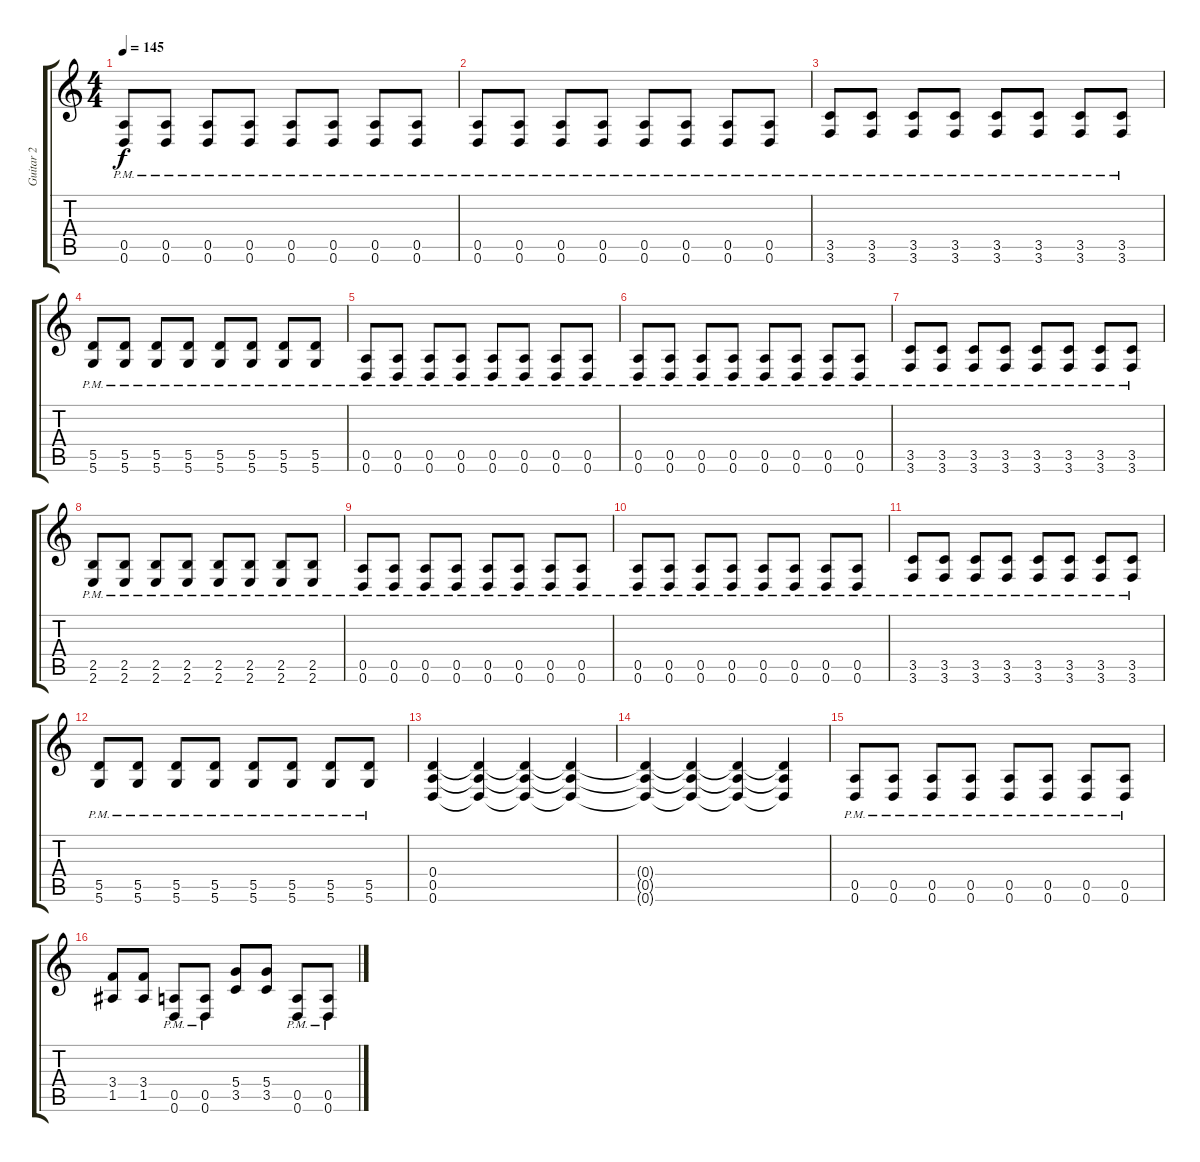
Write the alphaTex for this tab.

\track ("Guitar 2" "Guitar 2") {instrument distortionguitar}
\staff {score tabs}
\tuning (E4 B3 G3 D3 A2 D2) {hide}
\ts (4 4)
\tempo 145
\clef g2
\ks c
(0.5{pm} 0.6{pm}).8{dy f} (0.5{pm} 0.6{pm}).8 (0.5{pm} 0.6{pm}).8 (0.5{pm} 0.6{pm}).8 (0.5{pm} 0.6{pm}).8 (0.5{pm} 0.6{pm}).8 (0.5{pm} 0.6{pm}).8 (0.5{pm} 0.6{pm}).8 |
(0.5{pm} 0.6{pm}).8 (0.5{pm} 0.6{pm}).8 (0.5{pm} 0.6{pm}).8 (0.5{pm} 0.6{pm}).8 (0.5{pm} 0.6{pm}).8 (0.5{pm} 0.6{pm}).8 (0.5{pm} 0.6{pm}).8 (0.5{pm} 0.6{pm}).8 |
(3.5{pm} 3.6{pm}).8 (3.5{pm} 3.6{pm}).8 (3.5{pm} 3.6{pm}).8 (3.5{pm} 3.6{pm}).8 (3.5{pm} 3.6{pm}).8 (3.5{pm} 3.6{pm}).8 (3.5{pm} 3.6{pm}).8 (3.5{pm} 3.6{pm}).8 |
(5.5{pm} 5.6{pm}).8 (5.5{pm} 5.6{pm}).8 (5.5{pm} 5.6{pm}).8 (5.5{pm} 5.6{pm}).8 (5.5{pm} 5.6{pm}).8 (5.5{pm} 5.6{pm}).8 (5.5{pm} 5.6{pm}).8 (5.5{pm} 5.6{pm}).8 |
(0.5{pm} 0.6{pm}).8 (0.5{pm} 0.6{pm}).8 (0.5{pm} 0.6{pm}).8 (0.5{pm} 0.6{pm}).8 (0.5{pm} 0.6{pm}).8 (0.5{pm} 0.6{pm}).8 (0.5{pm} 0.6{pm}).8 (0.5{pm} 0.6{pm}).8 |
(0.5{pm} 0.6{pm}).8 (0.5{pm} 0.6{pm}).8 (0.5{pm} 0.6{pm}).8 (0.5{pm} 0.6{pm}).8 (0.5{pm} 0.6{pm}).8 (0.5{pm} 0.6{pm}).8 (0.5{pm} 0.6{pm}).8 (0.5{pm} 0.6{pm}).8 |
(3.5{pm} 3.6{pm}).8 (3.5{pm} 3.6{pm}).8 (3.5{pm} 3.6{pm}).8 (3.5{pm} 3.6{pm}).8 (3.5{pm} 3.6{pm}).8 (3.5{pm} 3.6{pm}).8 (3.5{pm} 3.6{pm}).8 (3.5{pm} 3.6{pm}).8 |
(2.5{pm} 2.6{pm}).8 (2.5{pm} 2.6{pm}).8 (2.5{pm} 2.6{pm}).8 (2.5{pm} 2.6{pm}).8 (2.5{pm} 2.6{pm}).8 (2.5{pm} 2.6{pm}).8 (2.5{pm} 2.6{pm}).8 (2.5{pm} 2.6{pm}).8 |
(0.5{pm} 0.6{pm}).8 (0.5{pm} 0.6{pm}).8 (0.5{pm} 0.6{pm}).8 (0.5{pm} 0.6{pm}).8 (0.5{pm} 0.6{pm}).8 (0.5{pm} 0.6{pm}).8 (0.5{pm} 0.6{pm}).8 (0.5{pm} 0.6{pm}).8 |
(0.5{pm} 0.6{pm}).8 (0.5{pm} 0.6{pm}).8 (0.5{pm} 0.6{pm}).8 (0.5{pm} 0.6{pm}).8 (0.5{pm} 0.6{pm}).8 (0.5{pm} 0.6{pm}).8 (0.5{pm} 0.6{pm}).8 (0.5{pm} 0.6{pm}).8 |
(3.5{pm} 3.6{pm}).8 (3.5{pm} 3.6{pm}).8 (3.5{pm} 3.6{pm}).8 (3.5{pm} 3.6{pm}).8 (3.5{pm} 3.6{pm}).8 (3.5{pm} 3.6{pm}).8 (3.5{pm} 3.6{pm}).8 (3.5{pm} 3.6{pm}).8 |
(5.5{pm} 5.6{pm}).8 (5.5{pm} 5.6{pm}).8 (5.5{pm} 5.6{pm}).8 (5.5{pm} 5.6{pm}).8 (5.5{pm} 5.6{pm}).8 (5.5{pm} 5.6{pm}).8 (5.5{pm} 5.6{pm}).8 (5.5{pm} 5.6{pm}).8 |
(0.4 0.5 0.6).4 (0.4{t} 0.5{t} 0.6{t}).4 (0.4{t} 0.5{t} 0.6{t}).4 (0.4{t} 0.5{t} 0.6{t}).4 |
(0.4{t} 0.5{t} 0.6{t}).4 (0.4{t} 0.5{t} 0.6{t}).4 (0.4{t} 0.5{t} 0.6{t}).4 (0.4{t} 0.5{t} 0.6{t}).4 |
(0.5{pm} 0.6{pm}).8 (0.5{pm} 0.6{pm}).8 (0.5{pm} 0.6{pm}).8 (0.5{pm} 0.6{pm}).8 (0.5{pm} 0.6{pm}).8 (0.5{pm} 0.6{pm}).8 (0.5{pm} 0.6{pm}).8 (0.5{pm} 0.6{pm}).8 |
(3.4 1.5).8 (3.4 1.5).8 (0.5{pm} 0.6{pm}).8 (0.5{pm} 0.6{pm}).8 (5.4 3.5).8 (5.4 3.5).8 (0.5{pm} 0.6{pm}).8 (0.5{pm} 0.6{pm}).8
